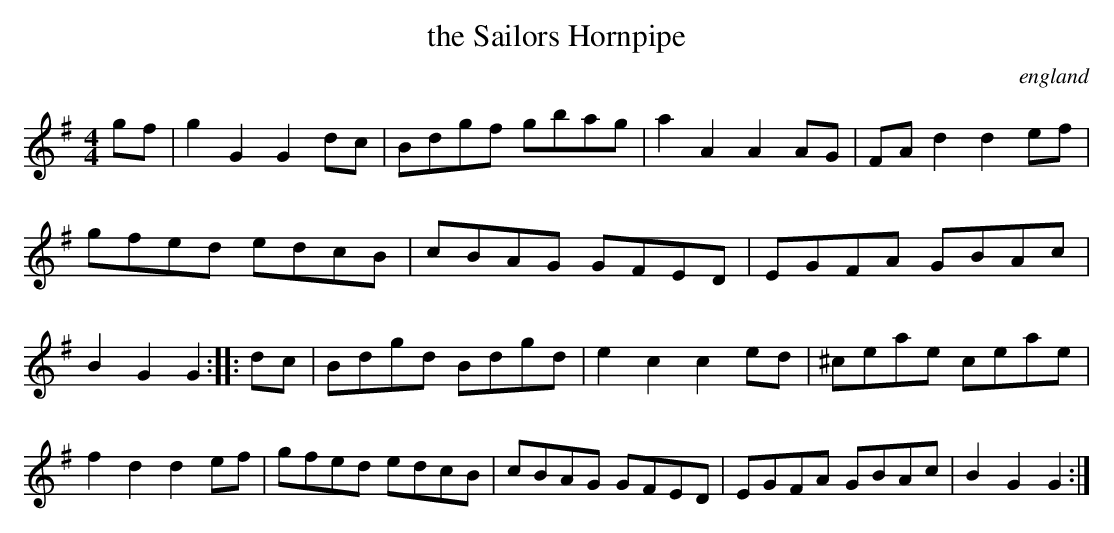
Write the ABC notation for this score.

X:1
T:the Sailors Hornpipe
O:england
M:4/4
K:G
gf | \
g2G2 G2dc | Bdgf gbag | a2A2 A2AG | FAd2 d2ef|\
gfed edcB | cBAG GFED | EGFA GBAc | B2G2G2 ::\
dc |\
Bdgd Bdgd | e2c2 c2ed | ^ceae ceae | f2d2 d2ef|\
gfed edcB | cBAG GFED | EGFA GBAc | B2G2G2:|
